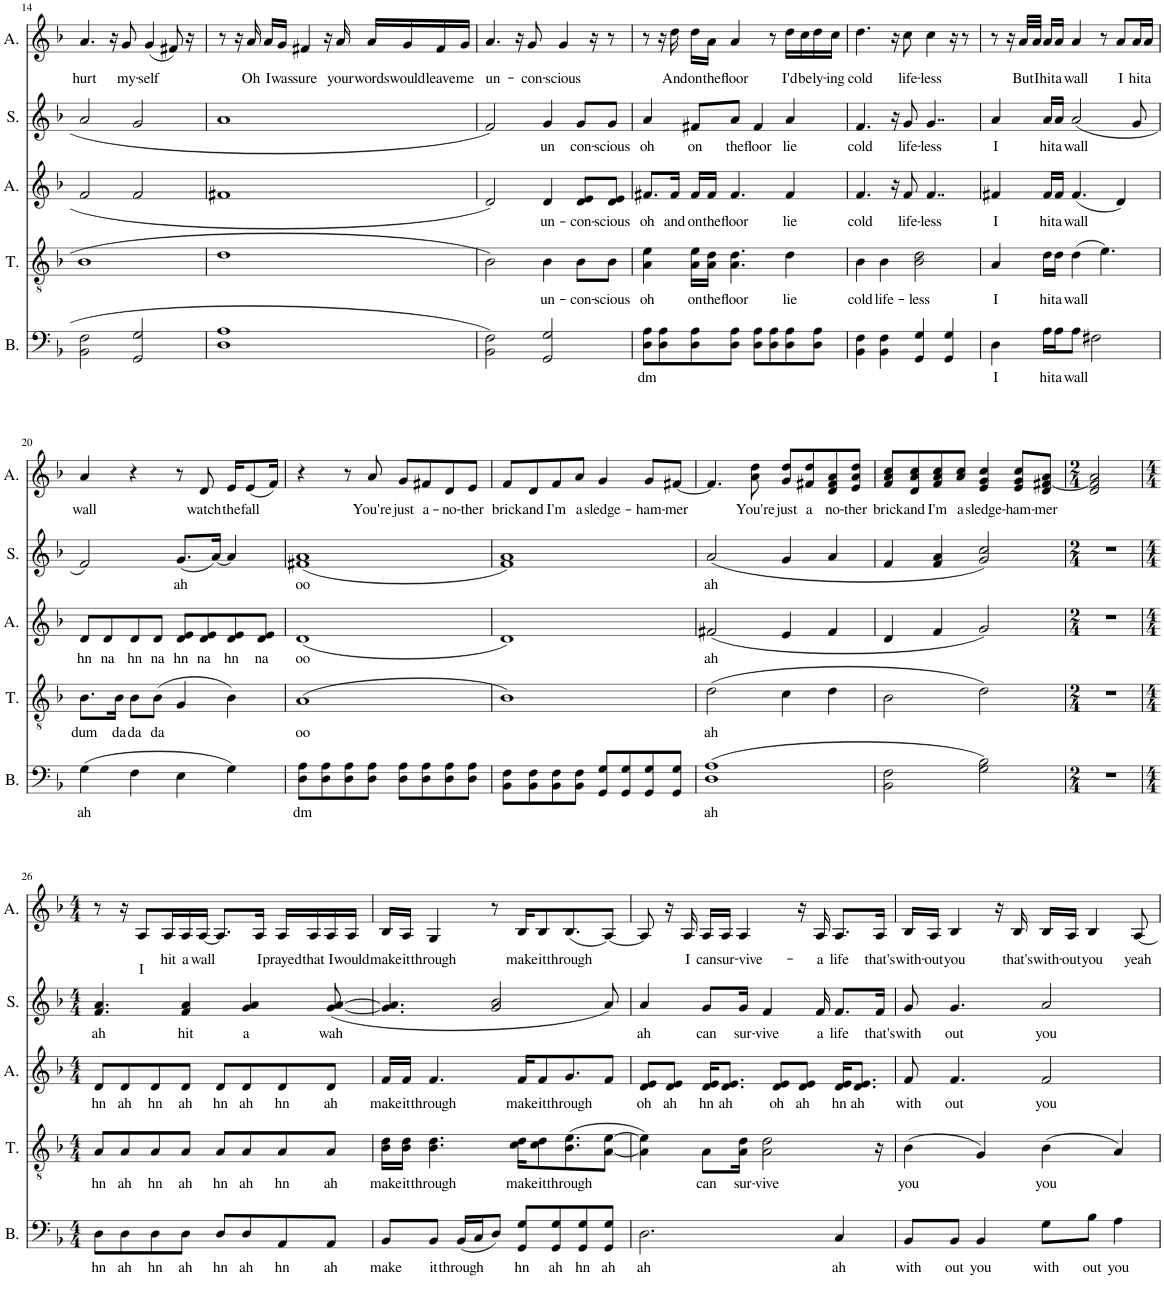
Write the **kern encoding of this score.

**kern	**text	**kern	**text	**kern	**text	**kern	**text	**kern	**text
*part5	*part5	*part4	*part4	*part3	*part3	*part2	*part2	*part1	*part1
*staff5	*staff5	*staff4	*staff4	*staff3	*staff3	*staff2	*staff2	*staff1	*staff1
*I"Bass	*	*I"Tenor	*	*I"Alto	*	*I"Soprano	*	*I"Alto	*
*I'B.	*	*I'T.	*	*I'A.	*	*I'S.	*	*I'A.	*
!!LO:PB:g=z
*clefF4	*	*clefGv2	*	*clefG2	*	*clefG2	*	*clefG2	*
*k[b-]	*	*k[b-]	*	*k[b-]	*	*k[b-]	*	*k[b-]	*
*M4/4	*	*M4/4	*	*M4/4	*	*M4/4	*	*M4/4	*
=14	=14	=14	=14	=14	=14	=14	=14	=14	=14
!	!	!	!	!	!	!	!	!	!LO:LY:b
2BB-\ 2F\	.	1B-	.	2f/	.	2a/	.	4.a/	hurt
.	.	.	.	.	.	.	.	16r	.
!	!	!	!	!	!	!	!	!	!LO:LY:b
.	.	.	.	.	.	.	.	8g/	my-
2GG/ 2G/	.	.	.	2f/	.	2g/	.	.	.
!	!	!	!	!	!	!	!	!	!LO:LY:b
.	.	.	.	.	.	.	.	(4g/	-self
.	.	.	.	.	.	.	.	8f#X/)	.
.	.	.	.	.	.	.	.	16r	.
=15	=15	=15	=15	=15	=15	=15	=15	=15	=15
1D 1A	.	1d	.	1f#X	.	1a	.	8r	.
.	.	.	.	.	.	.	.	16r	.
!	!	!	!	!	!	!	!	!	!LO:LY:b
.	.	.	.	.	.	.	.	16a/	Oh
!	!	!	!	!	!	!	!	!	!LO:LY:b
.	.	.	.	.	.	.	.	16a/LL	I
!	!	!	!	!	!	!	!	!	!LO:LY:b
.	.	.	.	.	.	.	.	16g/JJ	was
!	!	!	!	!	!	!	!	!	!LO:LY:b
.	.	.	.	.	.	.	.	4f#X/	sure
.	.	.	.	.	.	.	.	16r	.
!	!	!	!	!	!	!	!	!	!LO:LY:b
.	.	.	.	.	.	.	.	16a/	your
!	!	!	!	!	!	!	!	!	!LO:LY:b
.	.	.	.	.	.	.	.	16a/LL	words
!	!	!	!	!	!	!	!	!	!LO:LY:b
.	.	.	.	.	.	.	.	16g/	would
!	!	!	!	!	!	!	!	!	!LO:LY:b
.	.	.	.	.	.	.	.	16f#/	leave
!	!	!	!	!	!	!	!	!	!LO:LY:b
.	.	.	.	.	.	.	.	16g/JJ	me
=16	=16	=16	=16	=16	=16	=16	=16	=16	=16
!	!	!	!	!	!	!	!	!	!LO:LY:b
2BB-\ 2F\	.	2B-\	.	2d/	.	2f/	.	4.a/	un-
.	.	.	.	.	.	.	.	16r	.
!	!	!	!	!	!	!	!	!	!LO:LY:b
.	.	.	.	.	.	.	.	8g/	-con-
!	!	!	!LO:LY:b	!	!LO:LY:b	!	!LO:LY:b	!	!
2GG/ 2G/	.	4B-\	un-	4d/	un-	4g/	un	.	.
!	!	!	!	!	!	!	!	!	!LO:LY:b
.	.	.	.	.	.	.	.	4g/	-scious
!	!	!	!LO:LY:b	!	!LO:LY:b	!	!LO:LY:b	!	!
.	.	8B-\L	-con-	8d/ 8e/L	-con-	8g/L	con-	.	.
.	.	.	.	.	.	.	.	16r	.
!	!	!	!LO:LY:b	!	!LO:LY:b	!	!LO:LY:b	!	!
.	.	8B-\J	-scious	8d/ 8e/J	-scious	8g/J	-scious	8r	.
=17	=17	=17	=17	=17	=17	=17	=17	=17	=17
!	!LO:LY:b	!	!LO:LY:b	!	!LO:LY:b	!	!LO:LY:b	!	!
8D\ 8A\L	dm	4A\ 4e\	oh	8.f#X/L	oh	4a/	oh	8r	.
8D\ 8A\	.	.	.	.	.	.	.	16r	.
!	!	!	!	!	!LO:LY:b	!	!	!	!LO:LY:b
.	.	.	.	16f#/Jk	and	.	.	16dd\	And
!	!	!	!LO:LY:b	!	!LO:LY:b	!	!LO:LY:b	!	!LO:LY:b
8D\ 8A\	.	16A\ 16e\LL	on	16f#/LL	on	8f#X/L	on	16dd\LL	on
!	!	!	!LO:LY:b	!	!LO:LY:b	!	!	!	!LO:LY:b
.	.	16A\ 16d\JJ	the	16f#/JJ	the	.	.	16a\JJ	the
!	!	!	!LO:LY:b	!	!LO:LY:b	!	!LO:LY:b	!	!LO:LY:b
8D\ 8A\J	.	4.A\ 4.d\	floor	4.f#/	floor	8a/J	the	4a/	floor
!	!	!	!	!	!	!	!LO:LY:b	!	!
8D\ 8A\L	.	.	.	.	.	4f#/	floor	.	.
8D\ 8A\	.	.	.	.	.	.	.	8r	.
!	!	!	!LO:LY:b	!	!LO:LY:b	!	!LO:LY:b	!	!LO:LY:b
8D\ 8A\	.	4d\	lie	4f#/	lie	4a/	lie	16dd\LL	I'd
!	!	!	!	!	!	!	!	!	!LO:LY:b
.	.	.	.	.	.	.	.	16cc\	be
!	!	!	!	!	!	!	!	!	!LO:LY:b
8D\ 8A\J	.	.	.	.	.	.	.	16dd\	ly-
!	!	!	!	!	!	!	!	!	!LO:LY:b
.	.	.	.	.	.	.	.	16cc\JJ	-ing
=18	=18	=18	=18	=18	=18	=18	=18	=18	=18
!	!	!	!LO:LY:b	!	!LO:LY:b	!	!LO:LY:b	!	!LO:LY:b
4BB-\ 4F\	.	4B-\	cold	4.f/	cold	4.f/	cold	4.dd\	cold
!	!	!	!LO:LY:b	!	!	!	!	!	!
4BB-\ 4F\	.	4B-\	life-	.	.	.	.	.	.
.	.	.	.	16r	.	16r	.	16r	.
!	!	!	!	!	!LO:LY:b	!	!LO:LY:b	!	!LO:LY:b
.	.	.	.	8f/	life-	8g/	life-	8cc\	life-
!	!	!	!LO:LY:b	!	!	!	!	!	!
4GG/ 4G/	.	2B-\ 2d\	-less	.	.	.	.	.	.
!	!	!	!	!	!LO:LY:b	!	!LO:LY:b	!	!LO:LY:b
.	.	.	.	4..f/	-less	4..g/	-less	4cc\	-less
4GG/ 4G/	.	.	.	.	.	.	.	.	.
.	.	.	.	.	.	.	.	16r	.
.	.	.	.	.	.	.	.	8r	.
=19	=19	=19	=19	=19	=19	=19	=19	=19	=19
!	!LO:LY:b	!	!LO:LY:b	!	!LO:LY:b	!	!LO:LY:b	!	!
4D\	I	4A/	I	4f#X/	I	4a/	I	8r	.
.	.	.	.	.	.	.	.	16r	.
!	!	!	!	!	!	!	!	!	!LO:LY:b
.	.	.	.	.	.	.	.	32a/LLL	But
!	!	!	!	!	!	!	!	!	!LO:LY:b
.	.	.	.	.	.	.	.	32a/JJJ	I
!	!LO:LY:b	!	!LO:LY:b	!	!LO:LY:b	!	!LO:LY:b	!	!LO:LY:b
16A\LL	hit	16d\LL	hit	16f#/LL	hit	16a/LL	hit	16a/LL	hit
!	!LO:LY:b	!	!LO:LY:b	!	!LO:LY:b	!	!LO:LY:b	!	!LO:LY:b
16A\J	a	16d\JJ	a	16f#/JJ	a	16a/JJ	a	16a/JJ	a
!	!LO:LY:b	!	!LO:LY:b	!	!LO:LY:b	!	!LO:LY:b	!	!LO:LY:b
8A\J	wall	(4d\	wall	(4.f#/	wall	(2a/	wall	4a/	wall
2F#X\	.	.	.	.	.	.	.	.	.
.	.	4.e\)	.	.	.	.	.	8r	.
!	!	!	!	!	!	!	!	!	!LO:LY:b
.	.	.	.	4d/)	.	.	.	8a/L	I
!	!	!	!	!	!	!	!	!	!LO:LY:b
.	.	.	.	.	.	8g/	.	16a/L	hit
!	!	!	!	!	!	!	!	!	!LO:LY:b
.	.	.	.	.	.	.	.	16a/JJ	a
!!LO:LB:g=z
=20	=20	=20	=20	=20	=20	=20	=20	=20	=20
!	!LO:LY:b	!	!LO:LY:b	!	!LO:LY:b	!	!	!	!LO:LY:b
(4G\	ah	8.B-\L	dum	8d/L	hn	2f/)	.	4a/	wall
!	!	!	!	!	!LO:LY:b	!	!	!	!
.	.	.	.	8d/	na	.	.	.	.
!	!	!	!LO:LY:b	!	!	!	!	!	!
.	.	16B-\Jk	da	.	.	.	.	.	.
!	!	!	!LO:LY:b	!	!LO:LY:b	!	!	!	!
4F\	.	8B-\L	da	8d/	hn	.	.	4r	.
!	!	!	!LO:LY:b	!	!LO:LY:b	!	!	!	!
.	.	(8B-\J	da	8d/J	na	.	.	.	.
!	!	!	!	!	!LO:LY:b	!	!LO:LY:b	!	!
4E\	.	4G/	.	8d/ 8e/L	hn	(8.g/L	ah	8r	.
!	!	!	!	!	!LO:LY:b	!	!	!	!LO:LY:b
.	.	.	.	8d/ 8e/	na	.	.	8d/	watch
.	.	.	.	.	.	[16a/Jk)	.	.	.
!	!	!	!	!	!LO:LY:b	!	!	!	!LO:LY:b
4G\)	.	4B-\)	.	8d/ 8e/	hn	4a/]	.	16e/KL	the
!	!	!	!	!	!	!	!	!	!LO:LY:b
.	.	.	.	.	.	.	.	(8e/	fall
!	!	!	!	!	!LO:LY:b	!	!	!	!
.	.	.	.	8d/ 8e/J	na	.	.	.	.
.	.	.	.	.	.	.	.	16f/Jk)	.
=21	=21	=21	=21	=21	=21	=21	=21	=21	=21
!	!LO:LY:b	!	!LO:LY:b	!	!LO:LY:b	!	!LO:LY:b	!	!
8D\ 8A\L	dm	(1A	oo	(1d	oo	(1f#X 1a	oo	4r	.
8D\ 8A\	.	.	.	.	.	.	.	.	.
8D\ 8A\	.	.	.	.	.	.	.	8r	.
!	!	!	!	!	!	!	!	!	!LO:LY:b
8D\ 8A\J	.	.	.	.	.	.	.	8a/	You're
!	!	!	!	!	!	!	!	!	!LO:LY:b
8D\ 8A\L	.	.	.	.	.	.	.	8g/L	just
!	!	!	!	!	!	!	!	!	!LO:LY:b
8D\ 8A\	.	.	.	.	.	.	.	8f#X/	a-
!	!	!	!	!	!	!	!	!	!LO:LY:b
8D\ 8A\	.	.	.	.	.	.	.	8d/	-no-
!	!	!	!	!	!	!	!	!	!LO:LY:b
8D\ 8A\J	.	.	.	.	.	.	.	8e/J	-ther
=22	=22	=22	=22	=22	=22	=22	=22	=22	=22
!	!	!	!	!	!	!	!	!	!LO:LY:b
8BB-\ 8F\L	.	1B-)	.	1d)	.	1f 1a)	.	8f/L	brick
!	!	!	!	!	!	!	!	!	!LO:LY:b
8BB-\ 8F\	.	.	.	.	.	.	.	8d/	and
!	!	!	!	!	!	!	!	!	!LO:LY:b
8BB-\ 8F\	.	.	.	.	.	.	.	8f/	I'm
!	!	!	!	!	!	!	!	!	!LO:LY:b
8BB-\ 8F\J	.	.	.	.	.	.	.	8a/J	a
!	!	!	!	!	!	!	!	!	!LO:LY:b
8GG/ 8G/L	.	.	.	.	.	.	.	4g/	sledge-
8GG/ 8G/	.	.	.	.	.	.	.	.	.
!	!	!	!	!	!	!	!	!	!LO:LY:b
8GG/ 8G/	.	.	.	.	.	.	.	8g/L	-ham-
!	!	!	!	!	!	!	!	!	!LO:LY:b
8GG/ 8G/J	.	.	.	.	.	.	.	[8f#X/J	-mer
=23	=23	=23	=23	=23	=23	=23	=23	=23	=23
!	!LO:LY:b	!	!LO:LY:b	!	!LO:LY:b	!	!LO:LY:b	!	!
(1D 1A	ah	(2d\	ah	(2f#X/	ah	(2a/	ah	4.f#/]	.
!	!	!	!	!	!	!	!	!	!LO:LY:b
.	.	.	.	.	.	.	.	8a\ 8dd\	You're
!	!	!	!	!	!	!	!	!	!LO:LY:b
.	.	4c\	.	4e/	.	4g/	.	8g/ 8dd/L	just
!	!	!	!	!	!	!	!	!	!LO:LY:b
.	.	.	.	.	.	.	.	8f#X/ 8dd/	a
!	!	!	!	!	!	!	!	!	!LO:LY:b
.	.	4d\	.	4f#/	.	4a/	.	8d/ 8f#/ 8a/	no-
!	!	!	!	!	!	!	!	!	!LO:LY:b
.	.	.	.	.	.	.	.	8e/ 8a/ 8dd/J	-ther
=24	=24	=24	=24	=24	=24	=24	=24	=24	=24
!	!	!	!	!	!	!	!	!	!LO:LY:b
2BB-\ 2F\	.	2B-\	.	4d/	.	4f/	.	8f/ 8a/ 8cc/L	brick
!	!	!	!	!	!	!	!	!	!LO:LY:b
.	.	.	.	.	.	.	.	8d/ 8a/ 8cc/	and
!	!	!	!	!	!	!	!	!	!LO:LY:b
.	.	.	.	4f/	.	4f/ 4a/	.	8f/ 8a/ 8cc/	I'm
!	!	!	!	!	!	!	!	!	!LO:LY:b
.	.	.	.	.	.	.	.	8a/ 8cc/J	a
!	!	!	!	!	!	!	!	!	!LO:LY:b
2G\ 2B-\)	.	2d\)	.	2g/)	.	2g/ 2cc/)	.	4e/ 4g/ 4cc/	sledge-
!	!	!	!	!	!	!	!	!	!LO:LY:b
.	.	.	.	.	.	.	.	8e/ 8g/ 8cc/L	-ham-
!	!	!	!	!	!	!	!	!	!LO:LY:b
.	.	.	.	.	.	.	.	8d/ [8f#X/ 8a/J	-mer
=25	=25	=25	=25	=25	=25	=25	=25	=25	=25
*M2/4	*	*M2/4	*	*M2/4	*	*M2/4	*	*M2/4	*
2r	.	2r	.	2r	.	2r	.	2d/ 2f#/] 2a/	.
!!LO:LB:g=z
=26	=26	=26	=26	=26	=26	=26	=26	=26	=26
*M4/4	*	*M4/4	*	*M4/4	*	*M4/4	*	*M4/4	*
!	!LO:LY:b	!	!LO:LY:b	!	!LO:LY:b	!	!LO:LY:b	!	!
8D\L	hn	8A/L	hn	8d/L	hn	4.f/ 4.a/	ah	8r	.
!	!LO:LY:b	!	!LO:LY:b	!	!LO:LY:b	!	!	!	!
8D\	ah	8A/	ah	8d/	ah	.	.	16r	.
!	!	!	!	!	!	!	!	!	!LO:LY:b
.	.	.	.	.	.	.	.	8A/L	I
!	!LO:LY:b	!	!LO:LY:b	!	!LO:LY:b	!	!	!	!
8D\	hn	8A/	hn	8d/	hn	.	.	.	.
!	!	!	!	!	!	!	!	!	!LO:LY:b
.	.	.	.	.	.	.	.	16A/L	hit
!	!LO:LY:b	!	!LO:LY:b	!	!LO:LY:b	!	!LO:LY:b	!	!LO:LY:b
8D\J	ah	8A/J	ah	8d/J	ah	4f/ 4a/	hit	16A/	a
!	!	!	!	!	!	!	!	!	!LO:LY:b
.	.	.	.	.	.	.	.	[16A/JJ	wall
!	!LO:LY:b	!	!LO:LY:b	!	!LO:LY:b	!	!	!	!
8D/L	hn	8A/L	hn	8d/L	hn	.	.	8.A/L]	.
!	!LO:LY:b	!	!LO:LY:b	!	!LO:LY:b	!	!LO:LY:b	!	!
8D/	ah	8A/	ah	8d/	ah	4g/ 4a/	a	.	.
!	!	!	!	!	!	!	!	!	!LO:LY:b
.	.	.	.	.	.	.	.	16A/Jk	I
!	!LO:LY:b	!	!LO:LY:b	!	!LO:LY:b	!	!	!	!LO:LY:b
8AA/	hn	8A/	hn	8d/	hn	.	.	16A/LL	prayed
!	!	!	!	!	!	!	!	!	!LO:LY:b
.	.	.	.	.	.	.	.	16A/	that
!	!LO:LY:b	!	!LO:LY:b	!	!LO:LY:b	!	!LO:LY:b	!	!LO:LY:b
8AA/J	ah	8A/J	ah	8d/J	ah	([8g/ [8a/	wah	16A/	I
!	!	!	!	!	!	!	!	!	!LO:LY:b
.	.	.	.	.	.	.	.	16A/JJ	would
=27	=27	=27	=27	=27	=27	=27	=27	=27	=27
!	!LO:LY:b	!	!LO:LY:b	!	!LO:LY:b	!	!	!	!LO:LY:b
8BB-/L	make	16B-\ 16d\LL	make	16f/LL	make	4.g/] 4.a/]	.	16B-/LL	make
!	!	!	!LO:LY:b	!	!LO:LY:b	!	!	!	!LO:LY:b
.	.	16B-\ 16d\JJ	it	16f/JJ	it	.	.	16A/JJ	it
!	!LO:LY:b	!	!LO:LY:b	!	!LO:LY:b	!	!	!	!LO:LY:b
8BB-/J	it	4.B-\ 4.d\	through	4.f/	through	.	.	4G/	through
!	!LO:LY:b	!	!	!	!	!	!	!	!
(16BB-/LL	through	.	.	.	.	.	.	.	.
16C/J	.	.	.	.	.	.	.	.	.
8D/J)	.	.	.	.	.	2g/ 2b-/	.	8r	.
!	!LO:LY:b	!	!LO:LY:b	!	!LO:LY:b	!	!	!	!LO:LY:b
8GG/ 8G/L	hn	16c\ 16d\KL	make	16f/KL	make	.	.	16B-/KL	make
!	!	!	!LO:LY:b	!	!LO:LY:b	!	!	!	!LO:LY:b
.	.	8c\ 8d\	it	8f/	it	.	.	8B-/	it
!	!LO:LY:b	!	!	!	!	!	!	!	!
8GG/ 8G/	ah	.	.	.	.	.	.	.	.
!	!	!	!LO:LY:b	!	!LO:LY:b	!	!	!	!LO:LY:b
.	.	(8.B-\ 8.e\	through	8.g/	through	.	.	(8.B-/	through
!	!LO:LY:b	!	!	!	!	!	!	!	!
8GG/ 8G/	hn	.	.	.	.	.	.	.	.
!	!LO:LY:b	!	!	!	!	!	!	!	!
8GG/ 8G/J	ah	[8A\ [8e\J	.	8f/J	.	8a/)	.	[8A/J)	.
=28	=28	=28	=28	=28	=28	=28	=28	=28	=28
!	!LO:LY:b	!	!	!	!LO:LY:b	!	!LO:LY:b	!	!
2.D\	ah	4A\] 4e\])	.	8d/ 8e/L	oh	4a/	ah	8A/]	.
!	!	!	!	!	!LO:LY:b	!	!	!	!
.	.	.	.	8d/ 8e/J	ah	.	.	16r	.
!	!	!	!	!	!	!	!	!	!LO:LY:b
.	.	.	.	.	.	.	.	16A/	I
!	!	!	!LO:LY:b	!	!LO:LY:b	!	!LO:LY:b	!	!LO:LY:b
.	.	8A\L	can	16d/ 16e/KL	hn	8g/L	can	16A/LL	can
!	!	!	!	!	!LO:LY:b	!	!	!	!LO:LY:b
.	.	.	.	8.d/ 8.e/J	ah	.	.	16A/JJ	sur-
!	!	!	!LO:LY:b	!	!	!	!LO:LY:b	!	!LO:LY:b
.	.	16A\ 16d\Jk	sur-	.	.	16g/Jk	sur-	4A/	-vive-
!	!	!	!LO:LY:b	!	!	!	!LO:LY:b	!	!
.	.	2A\ 2d\	-vive	.	.	4f/	-vive	.	.
!	!	!	!	!	!LO:LY:b	!	!	!	!
.	.	.	.	8d/ 8e/L	oh	.	.	.	.
!	!	!	!	!	!LO:LY:b	!	!	!	!
.	.	.	.	8d/ 8e/J	ah	.	.	16r	.
!	!	!	!	!	!	!	!LO:LY:b	!	!LO:LY:b
.	.	.	.	.	.	16f/	a	16A/	a
!	!LO:LY:b	!	!	!	!LO:LY:b	!	!LO:LY:b	!	!LO:LY:b
4C/	ah	.	.	16d/ 16e/KL	hn	8.f/L	life	8.A/L	life
!	!	!	!	!	!LO:LY:b	!	!	!	!
.	.	.	.	8.d/ 8.e/J	ah	.	.	.	.
!	!	!	!	!	!	!	!LO:LY:b	!	!LO:LY:b
.	.	16r	.	.	.	16f/Jk	that's	16A/Jk	that's
=29	=29	=29	=29	=29	=29	=29	=29	=29	=29
!	!LO:LY:b	!	!LO:LY:b	!	!LO:LY:b	!	!LO:LY:b	!	!LO:LY:b
8BB-/L	with	(4B-\	you	8f/	with	8g/	with	16B-/LL	with-
!	!	!	!	!	!	!	!	!	!LO:LY:b
.	.	.	.	.	.	.	.	16A/JJ	-out
!	!LO:LY:b	!	!	!	!LO:LY:b	!	!LO:LY:b	!	!LO:LY:b
8BB-/J	out	.	.	4.f/	out	4.g/	out	4B-/	you
!	!LO:LY:b	!	!	!	!	!	!	!	!
4BB-/	you	4G/)	.	.	.	.	.	.	.
.	.	.	.	.	.	.	.	16r	.
!	!	!	!	!	!	!	!	!	!LO:LY:b
.	.	.	.	.	.	.	.	16B-/	that's
!	!LO:LY:b	!	!LO:LY:b	!	!LO:LY:b	!	!LO:LY:b	!	!LO:LY:b
8G\L	with	(4B-\	you	2f/	you	2a/	you	16B-/LL	with-
!	!	!	!	!	!	!	!	!	!LO:LY:b
.	.	.	.	.	.	.	.	16A/JJ	-out
!	!LO:LY:b	!	!	!	!	!	!	!	!LO:LY:b
8B-\J	out	.	.	.	.	.	.	4B-/	you
!	!LO:LY:b	!	!	!	!	!	!	!	!
4A\	you	4A/)	.	.	.	.	.	.	.
!	!	!	!	!	!	!	!	!	!LO:LY:b
.	.	.	.	.	.	.	.	[8A/	yeah
=	=	=	=	=	=	=	=	=	=
*-	*-	*-	*-	*-	*-	*-	*-	*-	*-
